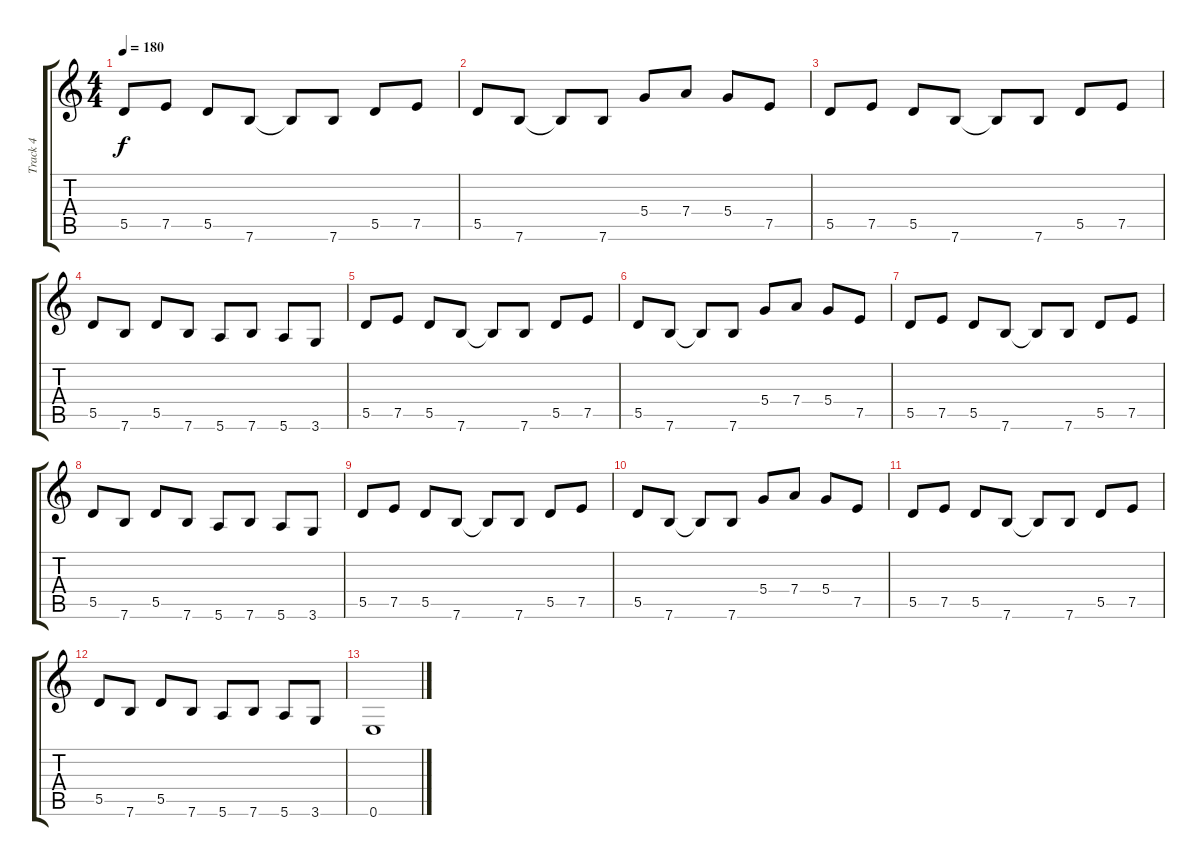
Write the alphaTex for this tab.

\track ("Track 4" "Track 4") {instrument distortionguitar}
\staff {score tabs}
\tuning (E4 B3 G3 D3 A2 E2) {hide}
\ts (4 4)
\tempo 180
\clef g2
\ks c
5.5.8{dy f} 7.5.8 5.5.8 7.6.8 7.6{t}.8 7.6.8 5.5.8 7.5.8 |
5.5.8 7.6.8 7.6{t}.8 7.6.8 5.4.8 7.4.8 5.4.8 7.5.8 |
5.5.8 7.5.8 5.5.8 7.6.8 7.6{t}.8 7.6.8 5.5.8 7.5.8 |
5.5.8 7.6.8 5.5.8 7.6.8 5.6.8 7.6.8 5.6.8 3.6.8 |
5.5.8 7.5.8 5.5.8 7.6.8 7.6{t}.8 7.6.8 5.5.8 7.5.8 |
5.5.8 7.6.8 7.6{t}.8 7.6.8 5.4.8 7.4.8 5.4.8 7.5.8 |
5.5.8 7.5.8 5.5.8 7.6.8 7.6{t}.8 7.6.8 5.5.8 7.5.8 |
5.5.8 7.6.8 5.5.8 7.6.8 5.6.8 7.6.8 5.6.8 3.6.8 |
5.5.8 7.5.8 5.5.8 7.6.8 7.6{t}.8 7.6.8 5.5.8 7.5.8 |
5.5.8 7.6.8 7.6{t}.8 7.6.8 5.4.8 7.4.8 5.4.8 7.5.8 |
5.5.8 7.5.8 5.5.8 7.6.8 7.6{t}.8 7.6.8 5.5.8 7.5.8 |
5.5.8 7.6.8 5.5.8 7.6.8 5.6.8 7.6.8 5.6.8 3.6.8 |
0.6.1
